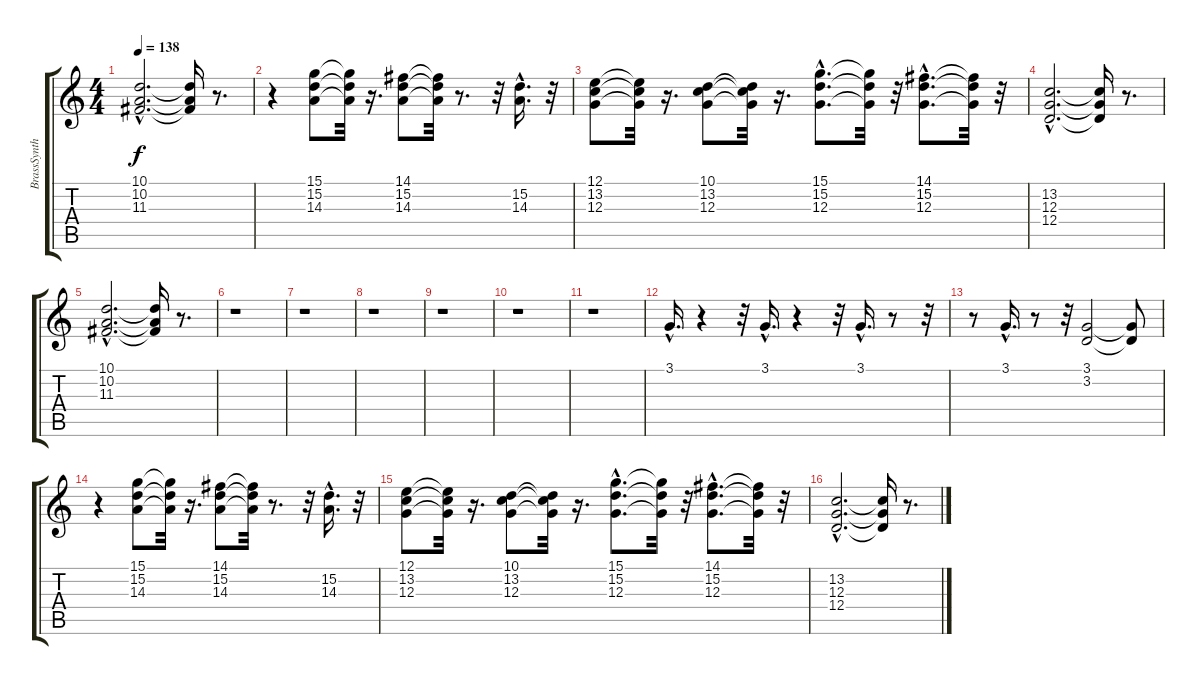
\track ("BrassSynth" "BrassSynth") {instrument brasssection}
\staff {score tabs}
\tuning (E4 B3 G3 D3 A2 E2) {hide}
\ts (4 4)
\tempo 138
\clef g2
\ks c
(10.1{hac} 10.2{hac} 11.3{hac}).2{d dy f} (10.1{t} 10.2{t} 11.3{t}).16 r.8{d} |
r.4 (15.1 15.2 14.3).8 (15.1{t} 15.2{t} 14.3{t}).32 r.16{d} (14.1 15.2 14.3).8 (14.1{t} 15.2{t} 14.3{t}).32 r.8{d} r.32 (15.2{hac} 14.3{hac}).16{d} r.32 |
(12.1 13.2 12.3).8 (12.1{t} 13.2{t} 12.3{t}).32 r.16{d} (10.1 13.2 12.3).8 (10.1{t} 13.2{t} 12.3{t}).32 r.16{d} (15.1{hac} 15.2{hac} 12.3{hac}).8{d} (15.1{t} 15.2{t} 12.3{t}).32 r.32 (14.1{hac} 15.2{hac} 12.3{hac}).8{d} (14.1{t} 15.2{t} 12.3{t}).32 r.32 |
(13.2{hac} 12.3{hac} 12.4{hac}).2{d} (13.2{t} 12.3{t} 12.4{t}).16 r.8{d} |
(10.1{hac} 10.2{hac} 11.3{hac}).2{d} (10.1{t} 10.2{t} 11.3{t}).16 r.8{d} |
r.1 |
r.1 |
r.1 |
r.1 |
r.1 |
r.1 |
3.1{hac}.16{d} r.4 r.32 3.1{hac}.16{d} r.4 r.32 3.1{hac}.16{d} r.8 r.32 |
r.8 3.1{hac}.16{d} r.8 r.32 (3.1 3.2).2 (3.1{t} 3.2{t}).8 |
r.4 (15.1 15.2 14.3).8 (15.1{t} 15.2{t} 14.3{t}).32 r.16{d} (14.1 15.2 14.3).8 (14.1{t} 15.2{t} 14.3{t}).32 r.8{d} r.32 (15.2{hac} 14.3{hac}).16{d} r.32 |
(12.1 13.2 12.3).8 (12.1{t} 13.2{t} 12.3{t}).32 r.16{d} (10.1 13.2 12.3).8 (10.1{t} 13.2{t} 12.3{t}).32 r.16{d} (15.1{hac} 15.2{hac} 12.3{hac}).8{d} (15.1{t} 15.2{t} 12.3{t}).32 r.32 (14.1{hac} 15.2{hac} 12.3{hac}).8{d} (14.1{t} 15.2{t} 12.3{t}).32 r.32 |
(13.2{hac} 12.3{hac} 12.4{hac}).2{d} (13.2{t} 12.3{t} 12.4{t}).16 r.8{d}
